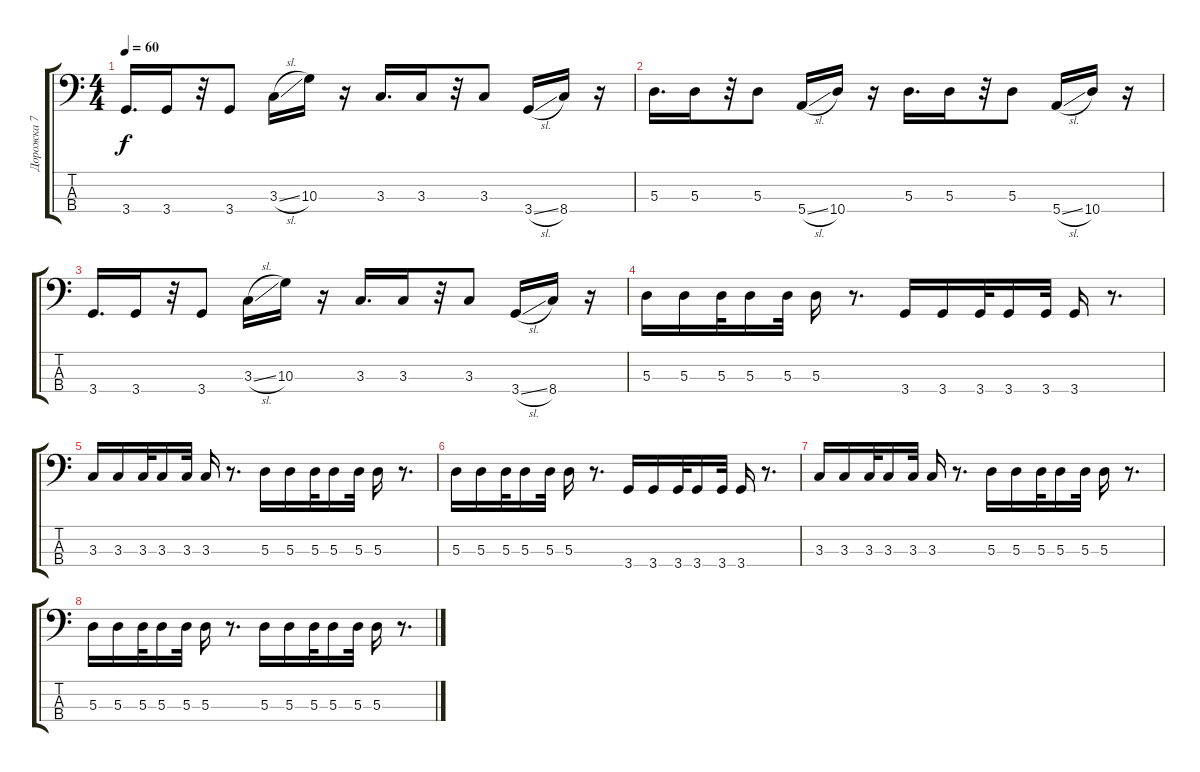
\track ("Дорожка 7" "Дорожка 7") {instrument electricbassfinger}
\staff {score tabs}
\tuning (G2 D2 A1 E1) {hide}
\ts (4 4)
\tempo 60
\clef f4
\ks c
3.4.16{d dy f} 3.4.16 r.32 3.4.8 3.3{sl}.16 10.3.16 r.16 3.3.16{d} 3.3.16 r.32 3.3.8 3.4{sl}.16 8.4.16 r.16 |
5.3.16{d} 5.3.16 r.32 5.3.8 5.4{sl}.16 10.4.16 r.16 5.3.16{d} 5.3.16 r.32 5.3.8 5.4{sl}.16 10.4.16 r.16 |
3.4.16{d} 3.4.16 r.32 3.4.8 3.3{sl}.16 10.3.16 r.16 3.3.16{d} 3.3.16 r.32 3.3.8 3.4{sl}.16 8.4.16 r.16 |
5.3.16 5.3.16 5.3.32 5.3.16 5.3.32 5.3.16 r.8{d} 3.4.16 3.4.16 3.4.32 3.4.16 3.4.32 3.4.16 r.8{d} |
3.3.16 3.3.16 3.3.32 3.3.16 3.3.32 3.3.16 r.8{d} 5.3.16 5.3.16 5.3.32 5.3.16 5.3.32 5.3.16 r.8{d} |
5.3.16 5.3.16 5.3.32 5.3.16 5.3.32 5.3.16 r.8{d} 3.4.16 3.4.16 3.4.32 3.4.16 3.4.32 3.4.16 r.8{d} |
3.3.16 3.3.16 3.3.32 3.3.16 3.3.32 3.3.16 r.8{d} 5.3.16 5.3.16 5.3.32 5.3.16 5.3.32 5.3.16 r.8{d} |
5.3.16 5.3.16 5.3.32 5.3.16 5.3.32 5.3.16 r.8{d} 5.3.16 5.3.16 5.3.32 5.3.16 5.3.32 5.3.16 r.8{d}
